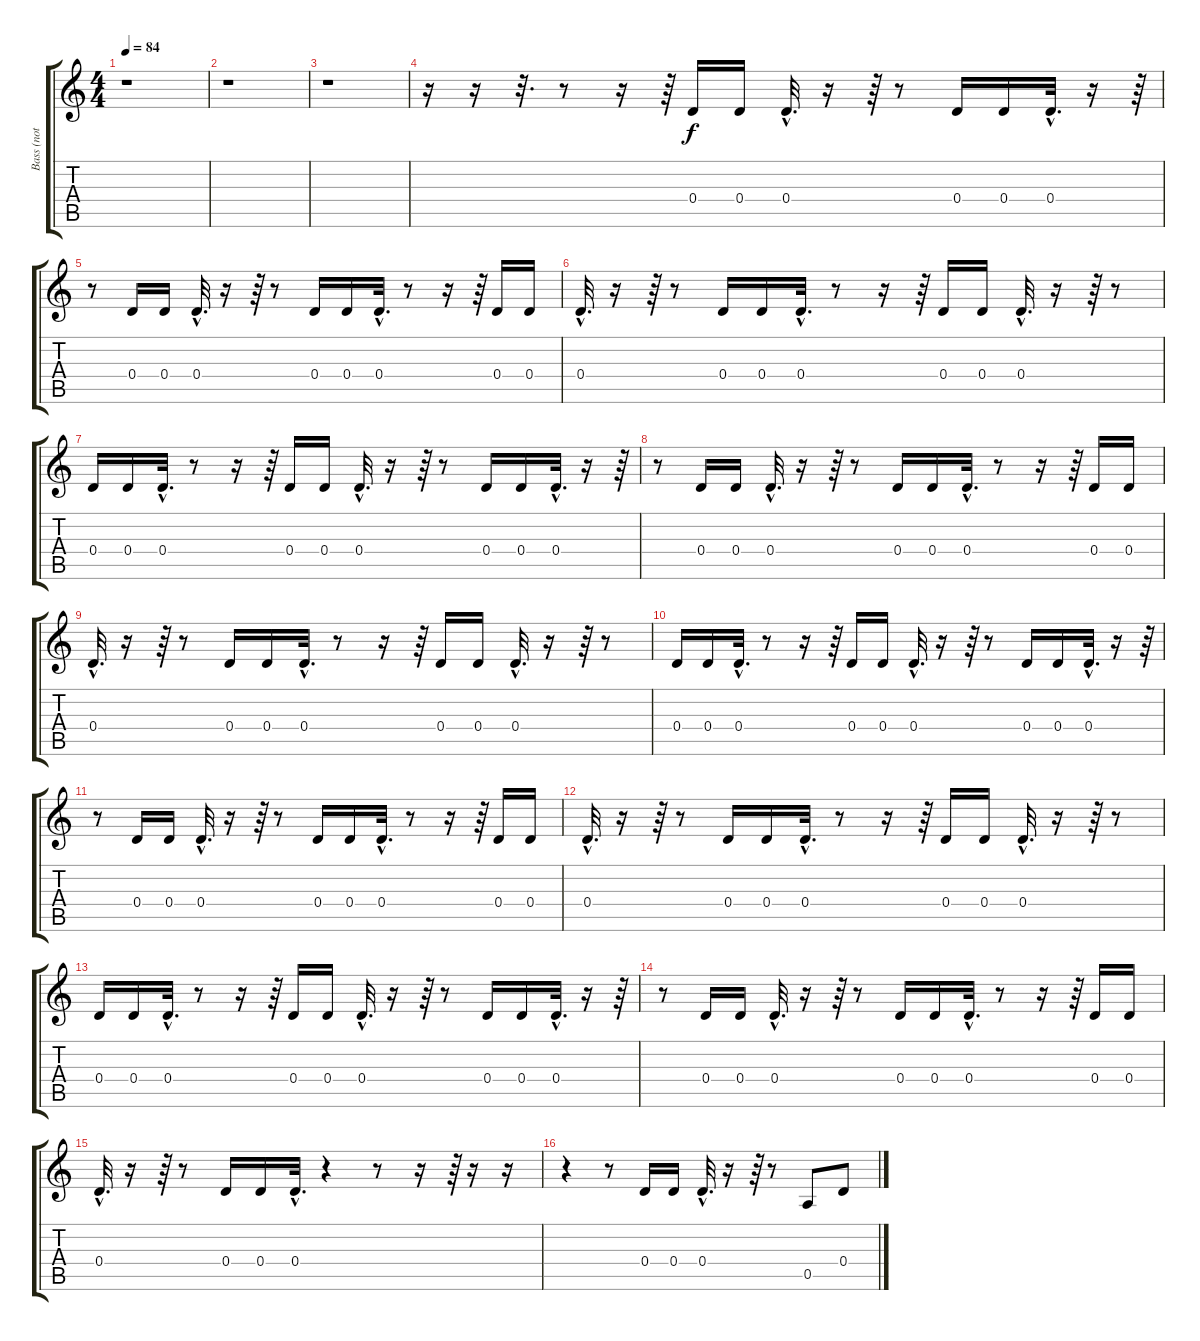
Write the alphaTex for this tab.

\track ("Bass (not corrected)" "Bass (not ") {instrument electricbassfinger}
\staff {score tabs}
\tuning (E4 B3 G3 D3 A2 E2) {hide}
\ts (4 4)
\tempo 84
\clef g2
\ks c
r.1{dy f instrument electricbassfinger} |
r.1 |
r.1 |
r.16 r.16 r.32{d} r.8 r.16 r.64 0.4.16 0.4.16 0.4{hac}.32{d} r.16 r.64 r.8 0.4.16 0.4.16 0.4{hac}.32{d} r.16 r.64 |
r.8 0.4.16 0.4.16 0.4{hac}.32{d} r.16 r.64 r.8 0.4.16 0.4.16 0.4{hac}.32{d} r.8 r.16 r.64 0.4.16 0.4.16 |
0.4{hac}.32{d} r.16 r.64 r.8 0.4.16 0.4.16 0.4{hac}.32{d} r.8 r.16 r.64 0.4.16 0.4.16 0.4{hac}.32{d} r.16 r.64 r.8 |
0.4.16 0.4.16 0.4{hac}.32{d} r.8 r.16 r.64 0.4.16 0.4.16 0.4{hac}.32{d} r.16 r.64 r.8 0.4.16 0.4.16 0.4{hac}.32{d} r.16 r.64 |
r.8 0.4.16 0.4.16 0.4{hac}.32{d} r.16 r.64 r.8 0.4.16 0.4.16 0.4{hac}.32{d} r.8 r.16 r.64 0.4.16 0.4.16 |
0.4{hac}.32{d} r.16 r.64 r.8 0.4.16 0.4.16 0.4{hac}.32{d} r.8 r.16 r.64 0.4.16 0.4.16 0.4{hac}.32{d} r.16 r.64 r.8 |
0.4.16 0.4.16 0.4{hac}.32{d} r.8 r.16 r.64 0.4.16 0.4.16 0.4{hac}.32{d} r.16 r.64 r.8 0.4.16 0.4.16 0.4{hac}.32{d} r.16 r.64 |
r.8 0.4.16 0.4.16 0.4{hac}.32{d} r.16 r.64 r.8 0.4.16 0.4.16 0.4{hac}.32{d} r.8 r.16 r.64 0.4.16 0.4.16 |
0.4{hac}.32{d} r.16 r.64 r.8 0.4.16 0.4.16 0.4{hac}.32{d} r.8 r.16 r.64 0.4.16 0.4.16 0.4{hac}.32{d} r.16 r.64 r.8 |
0.4.16 0.4.16 0.4{hac}.32{d} r.8 r.16 r.64 0.4.16 0.4.16 0.4{hac}.32{d} r.16 r.64 r.8 0.4.16 0.4.16 0.4{hac}.32{d} r.16 r.64 |
r.8 0.4.16 0.4.16 0.4{hac}.32{d} r.16 r.64 r.8 0.4.16 0.4.16 0.4{hac}.32{d} r.8 r.16 r.64 0.4.16 0.4.16 |
0.4{hac}.32{d} r.16 r.64 r.8 0.4.16 0.4.16 0.4{hac}.32{d} r.4 r.8 r.16 r.64 r.16 r.16 |
r.4 r.8 0.4.16 0.4.16 0.4{hac}.32{d} r.16 r.64 r.8 0.5.8 0.4.8
